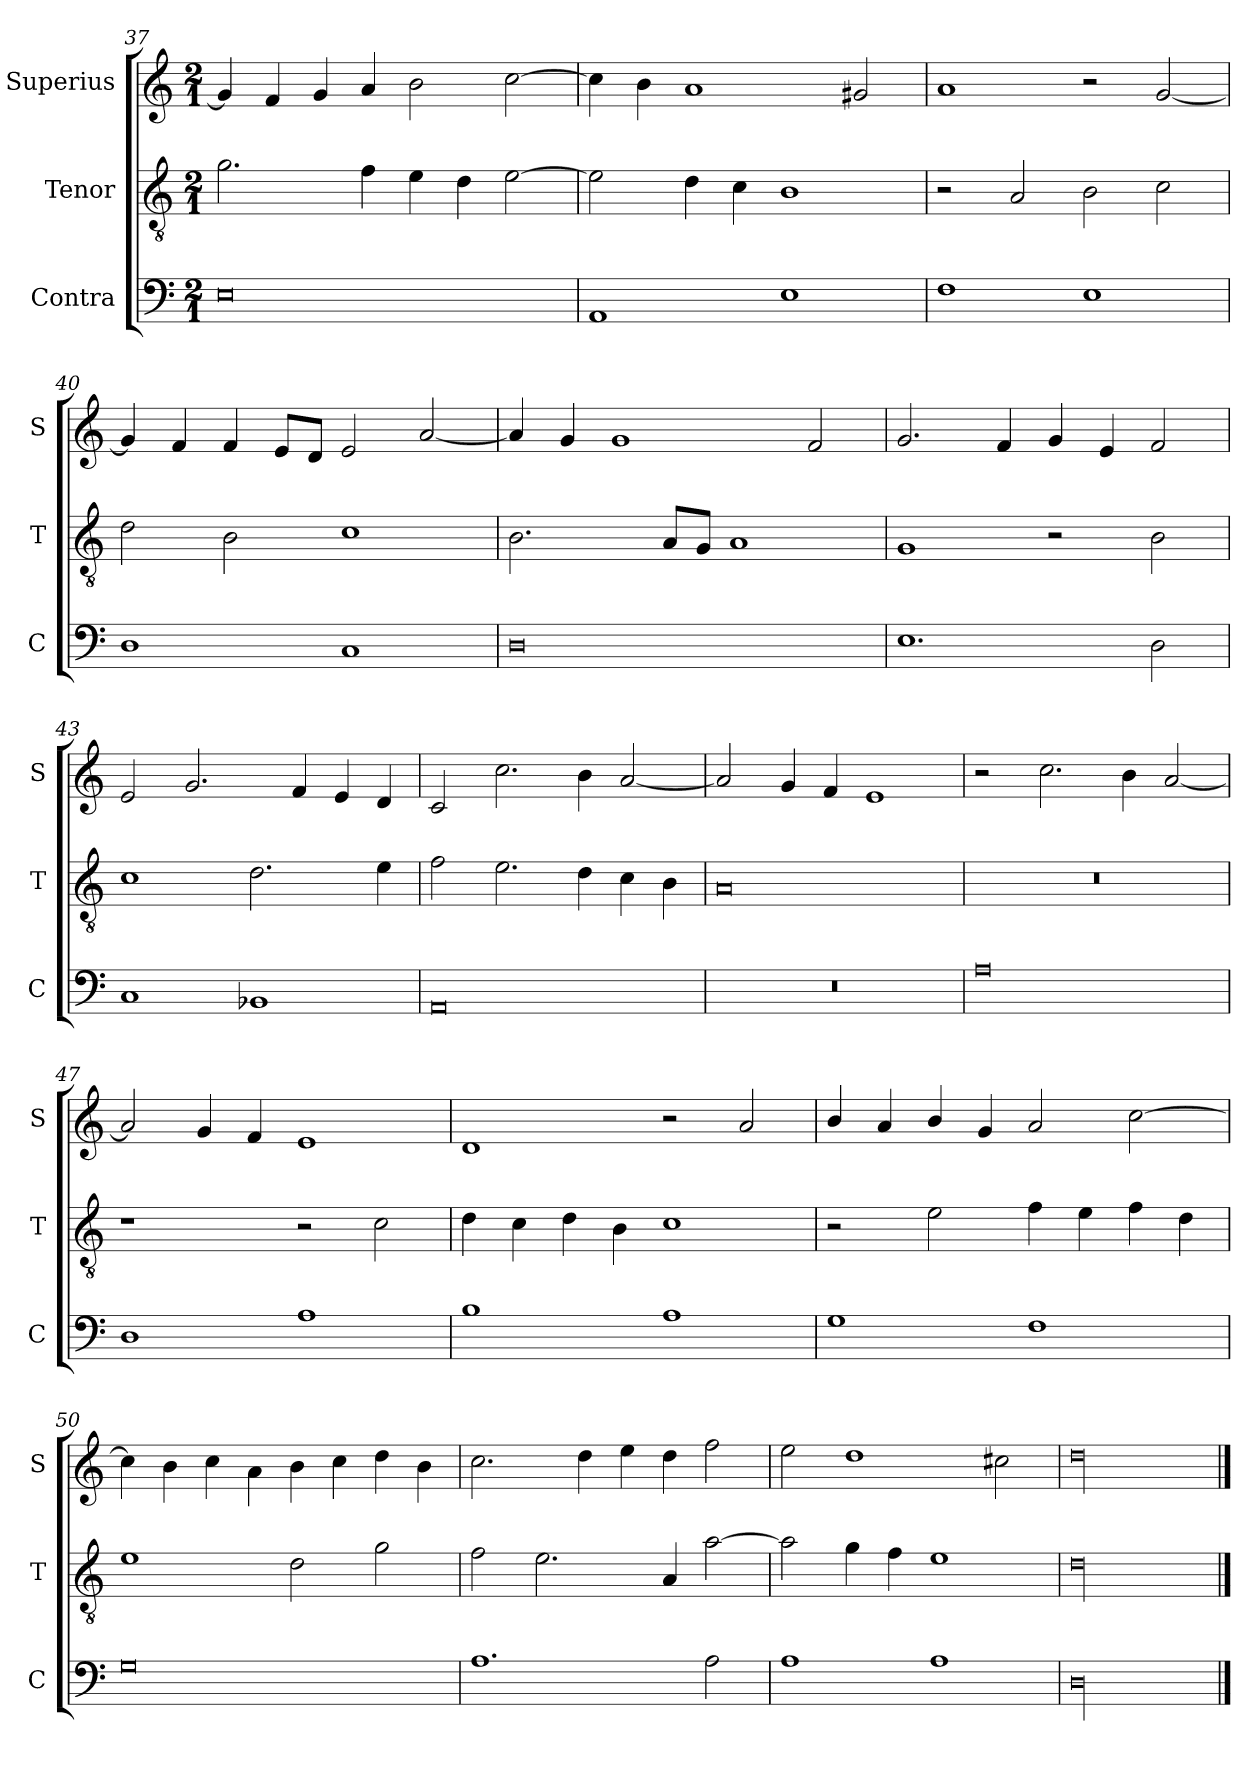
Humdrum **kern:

**kern	**kern	**kern
*part3	*part2	*part1
*staff3	*staff2	*staff1
*I"Contra	*I"Tenor	*I"Superius
*I'C	*I'T	*I'S
*clefF4	*clefGv2	*clefG2
*k[]	*k[]	*k[]
*M2/1	*M2/1	*M2/1
=37	=37	=37
0E	2.g\	4g/]
.	.	4f/
.	.	4g/
.	4f\	4a/
.	4e\	2b\
.	4d\	.
.	[2e\	[2cc\
=38	=38	=38
1AA/	2e\]	4cc\]
.	.	4b\
.	4d\	1a/
.	4c\	.
1E\	1B\	.
.	.	2g#X/
=39	=39	=39
1F\	2r	1a/
.	2A/	.
1E\	2B\	2r
.	2c\	[2g/
=40	=40	=40
1D\	2d\	4g/]
.	.	4f/
.	2B\	4f/
.	.	8e/L
.	.	8d/J
1C/	1c\	2e/
.	.	[2a/
=41	=41	=41
0D	2.B\	4a/]
.	.	4g/
.	.	1g/
.	8A/L	.
.	8G/J	.
.	1A/	.
.	.	2f/
=42	=42	=42
1.E\	1G/	2.g/
.	.	4f/
.	2r	4g/
.	.	4e/
2D\	2B\	2f/
=43	=43	=43
1C/	1c\	2e/
.	.	2.g/
1BB-X/	2.d\	.
.	.	4f/
.	.	4e/
.	4e\	4d/
=44	=44	=44
0AA	2f\	2c/
.	2.e\	2.cc\
.	4d\	4b\
.	4c\	[2a/
.	4B\	.
=45	=45	=45
0r	0A	2a/]
.	.	4g/
.	.	4f/
.	.	1e/
=46	=46	=46
0A	0r	2r
.	.	2.cc\
.	.	4b\
.	.	[2a/
=47	=47	=47
1D\	1r	2a/]
.	.	4g/
.	.	4f/
1A\	2r	1e/
.	2c\	.
=48	=48	=48
1B\	4d\	1d/
.	4c\	.
.	4d\	.
.	4B\	.
1A\	1c\	2r
.	.	2a/
=49	=49	=49
1G\	2r	4b/
.	.	4a/
.	2e\	4b/
.	.	4g/
1F\	4f\	2a/
.	4e\	.
.	4f\	[2cc\
.	4d\	.
=50	=50	=50
0G	1e\	4cc\]
.	.	4b\
.	.	4cc\
.	.	4a\
.	2d\	4b\
.	.	4cc\
.	2g\	4dd\
.	.	4b\
=51	=51	=51
1.A\	2f\	2.cc\
.	2.e\	.
.	.	4dd\
.	.	4ee\
.	4A/	4dd\
2A\	[2a\	2ff\
=52	=52	=52
1A\	2a\]	2ee\
.	4g\	1dd\
.	4f\	.
1A\	1e\	.
.	.	2cc#X\
=53	=53	=53
!LO:N:vis=00	!LO:N:vis=00	!LO:N:vis=00
0D	0d	0dd
==	==	==
*-	*-	*-
